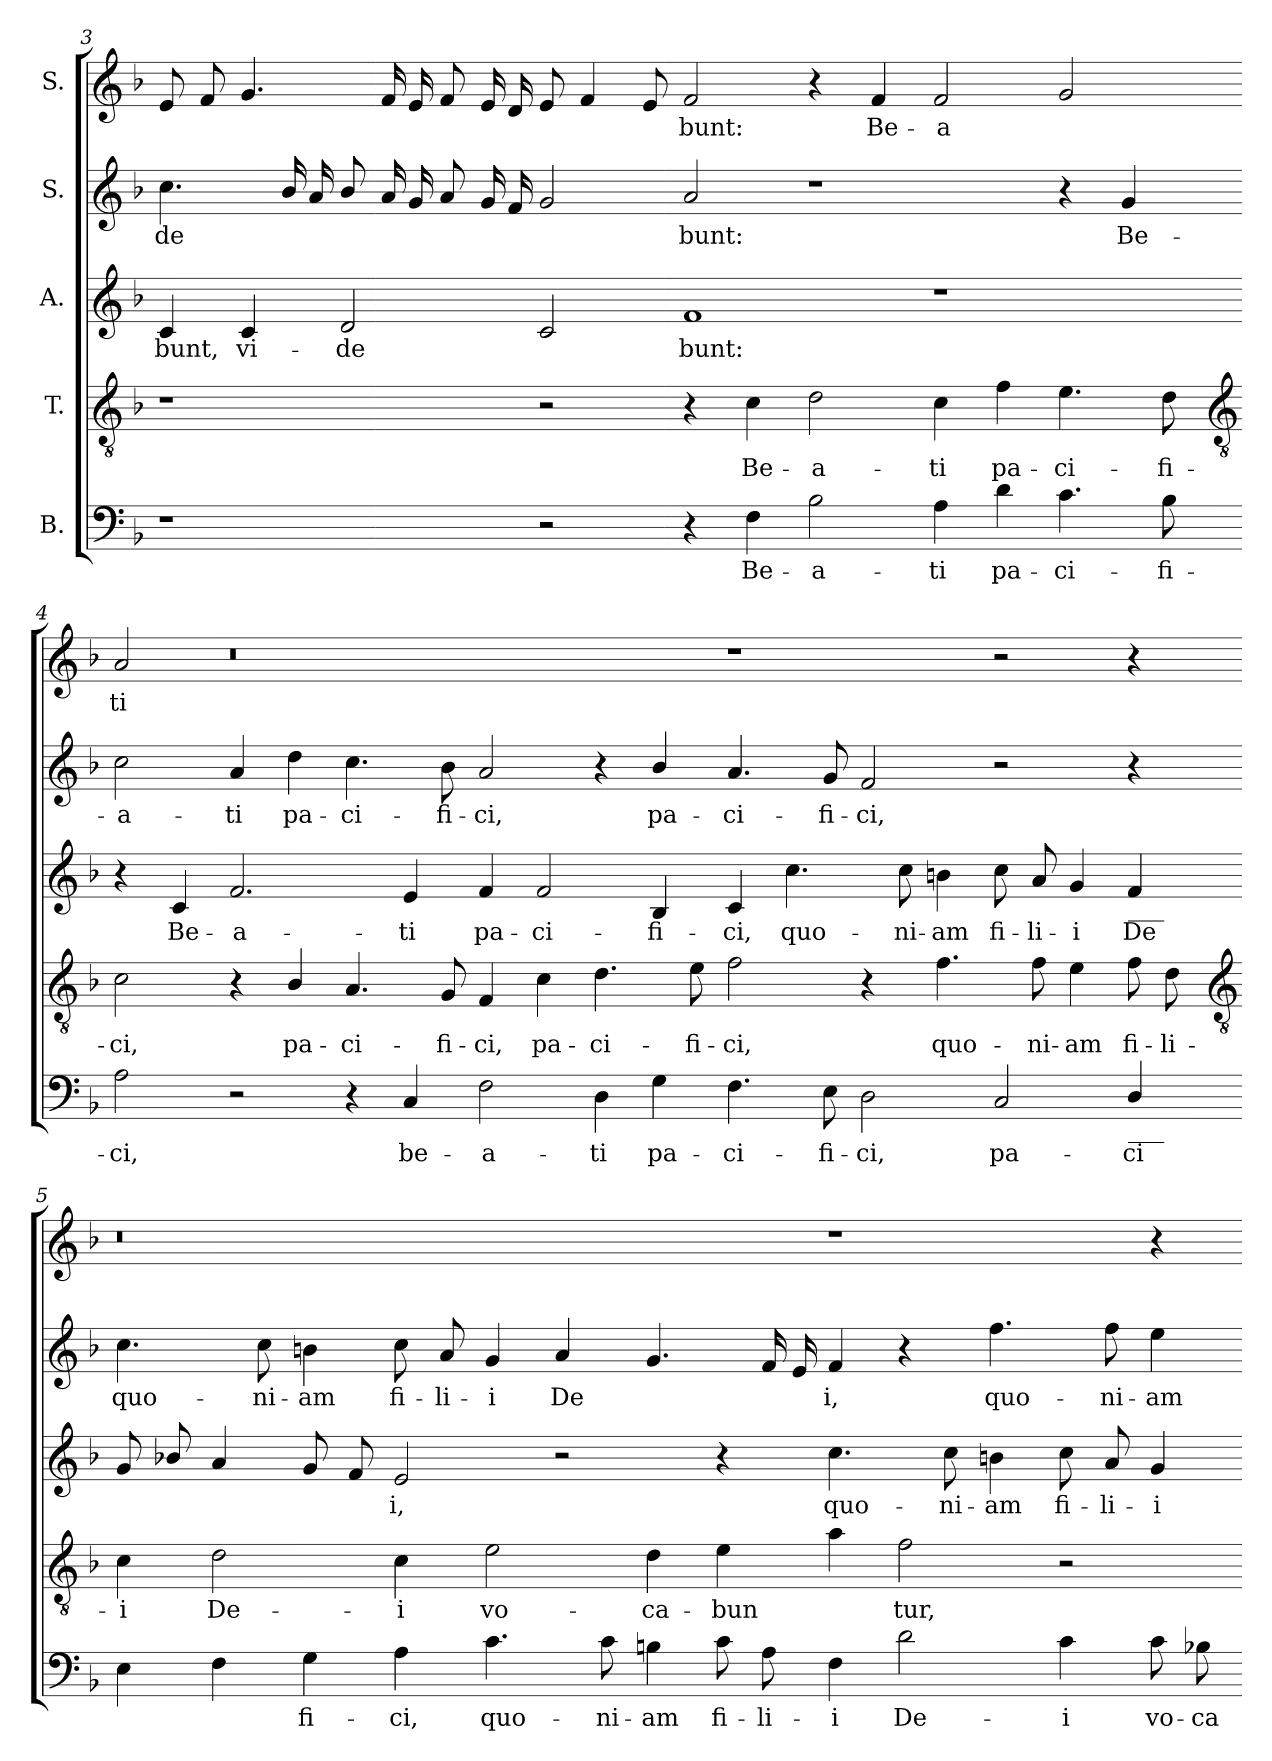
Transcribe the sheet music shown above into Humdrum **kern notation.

**kern	**text	**kern	**text	**kern	**text	**kern	**text	**kern	**text
*part5	*part5	*part4	*part4	*part3	*part3	*part2	*part2	*part1	*part1
*staff5	*staff5	*staff4	*staff4	*staff3	*staff3	*staff2	*staff2	*staff1	*staff1
*I"B.	*	*I"T.	*	*I"A.	*	*I"S.	*	*I"S.	*
!!LO:LB:g=z
*clefF4	*	*clefGv2	*	*clefG2	*	*clefG2	*	*clefG2	*
*k[b-]	*	*k[b-]	*	*k[b-]	*	*k[b-]	*	*k[b-]	*
*F:	*	*F:	*	*F:	*	*F:	*	*F:	*
=3	=3	=3	=3	=3	=3	=3	=3	=3	=3
!	!	!	!	!	!LO:LY:b	!	!LO:LY:b	!	!
1r	.	1r	.	4c	bunt,	4.cc	-de	8e	.
.	.	.	.	.	.	.	.	8f	.
!	!	!	!	!	!LO:LY:b	!	!	!	!
.	.	.	.	4c	vi-	.	.	4.g	.
.	.	.	.	.	.	16b-/	.	.	.
.	.	.	.	.	.	16a/	.	.	.
!	!	!	!	!	!LO:LY:b	!	!	!	!
.	.	.	.	2d	-de	8b-/	.	.	.
.	.	.	.	.	.	16a	.	16f	.
.	.	.	.	.	.	16g	.	16e	.
.	.	.	.	.	.	8a	.	8f	.
.	.	.	.	.	.	16g	.	16e	.
.	.	.	.	.	.	16f	.	16d	.
2r	.	2r	.	2c	.	2g	.	8e	.
.	.	.	.	.	.	.	.	4f	.
.	.	.	.	.	.	.	.	8e	.
!	!	!	!	!	!LO:LY:b	!	!LO:LY:b	!	!LO:LY:b
4r	.	4r	.	1f	bunt:	2a	bunt:	2f	bunt:
!	!LO:LY:b	!	!LO:LY:b	!	!	!	!	!	!
4F	Be-	4c	Be-	.	.	.	.	.	.
!	!LO:LY:b	!	!LO:LY:b	!	!	!	!	!	!
2B-	-a-	2d	-a-	.	.	1r	.	4r	.
!	!	!	!	!	!	!	!	!	!LO:LY:b
.	.	.	.	.	.	.	.	4f	Be-
!	!LO:LY:b	!	!LO:LY:b	!	!	!	!	!	!LO:LY:b
4A	-ti	4c	-ti	1r	.	.	.	2f	-a
!	!LO:LY:b	!	!LO:LY:b	!	!	!	!	!	!
4d	pa-	4f	pa-	.	.	.	.	.	.
!	!LO:LY:b	!	!LO:LY:b	!	!	!	!	!	!
4.c	-ci-	4.e	-ci-	.	.	4r	.	2g	.
!	!	!	!	!	!	!	!LO:LY:b	!	!
.	.	.	.	.	.	4g	Be-	.	.
!	!LO:LY:b	!	!LO:LY:b	!	!	!	!	!	!
8B-	-fi-	8d	-fi-	.	.	.	.	.	.
!!LO:LB:g=z
=4-	=4-	=4-	=4-	=4-	=4-	=4-	=4-	=4-	=4-
*	*	*clefGv2	*	*	*	*	*	*	*
!	!LO:LY:b	!	!LO:LY:b	!	!	!	!LO:LY:b	!	!LO:LY:b
2A	-ci,	2c	-ci,	4r	.	2cc	-a-	2a	ti
!	!	!	!	!	!LO:LY:b	!	!	!	!
.	.	.	.	4c	Be-	.	.	.	.
!	!	!	!	!	!LO:LY:b	!	!LO:LY:b	!	!
2r	.	4r	.	2.f	-a-	4a	-ti	0r	.
!	!	!	!LO:LY:b	!	!	!	!LO:LY:b	!	!
.	.	4B-/	pa-	.	.	4dd	pa-	.	.
!	!	!	!LO:LY:b	!	!	!	!LO:LY:b	!	!
4r	.	4.A	-ci-	.	.	4.cc	-ci-	.	.
!	!LO:LY:b	!	!	!	!LO:LY:b	!	!	!	!
4C	be-	.	.	4e	-ti	.	.	.	.
!	!	!	!LO:LY:b	!	!	!	!LO:LY:b	!	!
.	.	8G	-fi-	.	.	8b-	-fi-	.	.
!	!LO:LY:b	!	!LO:LY:b	!	!LO:LY:b	!	!LO:LY:b	!	!
2F	-a-	4F	-ci,	4f	pa-	2a	-ci,	.	.
!	!	!	!LO:LY:b	!	!LO:LY:b	!	!	!	!
.	.	4c	pa-	2f	-ci-	.	.	.	.
!	!LO:LY:b	!	!LO:LY:b	!	!	!	!	!	!
4D	-ti	4.d	-ci-	.	.	4r	.	.	.
!	!LO:LY:b	!	!	!	!LO:LY:b	!	!LO:LY:b	!	!
4G	pa-	.	.	4B-	-fi-	4b-/	pa-	.	.
!	!	!	!LO:LY:b	!	!	!	!	!	!
.	.	8e	-fi-	.	.	.	.	.	.
!	!LO:LY:b	!	!LO:LY:b	!	!LO:LY:b	!	!LO:LY:b	!	!
4.F	-ci-	2f	-ci,	4c	-ci,	4.a	-ci-	1r	.
!	!	!	!	!	!LO:LY:b	!	!	!	!
.	.	.	.	4.cc	quo-	.	.	.	.
!	!LO:LY:b	!	!	!	!	!	!LO:LY:b	!	!
8E	-fi-	.	.	.	.	8g	-fi-	.	.
!	!LO:LY:b	!	!	!	!	!	!LO:LY:b	!	!
2D	-ci,	4r	.	.	.	2f	-ci,	.	.
!	!	!	!	!	!LO:LY:b	!	!	!	!
.	.	.	.	8cc	-ni-	.	.	.	.
!	!	!	!LO:LY:b	!	!LO:LY:b	!	!	!	!
.	.	4.f	quo-	4bn	-am	.	.	.	.
!	!LO:LY:b	!	!	!	!LO:LY:b	!	!	!	!
2C	pa-	.	.	8cc	fi-	2r	.	2r	.
!	!	!	!LO:LY:b	!	!LO:LY:b	!	!	!	!
.	.	8f	-ni-	8a	-li-	.	.	.	.
!	!	!	!LO:LY:b	!	!LO:LY:b	!	!	!	!
.	.	4e	-am	4g	-i	.	.	.	.
!	!	!	!	!LO:TX:b:t=___	!	!	!	!	!
!LO:TX:b:t=___	!	!	!	!	!	!	!	!	!
!	!LO:LY:b	!	!LO:LY:b	!	!LO:LY:b	!	!	!	!
4D/	-ci	8f	fi-	4f	De	4r	.	4r	.
!	!	!	!LO:LY:b	!	!	!	!	!	!
.	.	8d	-li-	.	.	.	.	.	.
!!LO:LB:g=z
=5-	=5-	=5-	=5-	=5-	=5-	=5-	=5-	=5-	=5-
*	*	*clefGv2	*	*	*	*	*	*	*
!	!	!	!LO:LY:b	!	!	!	!LO:LY:b	!	!
4E	.	4c	-i	8g	.	4.cc	quo-	0r	.
.	.	.	.	8b-/	.	.	.	.	.
!	!	!	!LO:LY:b	!	!	!	!	!	!
4F	.	2d	De-	4a	.	.	.	.	.
!	!	!	!	!	!	!	!LO:LY:b	!	!
.	.	.	.	.	.	8cc	-ni-	.	.
!	!LO:LY:b	!	!	!	!	!	!LO:LY:b	!	!
4G	fi-	.	.	8g	.	4bn	-am	.	.
.	.	.	.	8f	.	.	.	.	.
!	!LO:LY:b	!	!LO:LY:b	!	!LO:LY:b	!	!LO:LY:b	!	!
4A	-ci,	4c	-i	2e	i,	8cc	fi-	.	.
!	!	!	!	!	!	!	!LO:LY:b	!	!
.	.	.	.	.	.	8a	-li-	.	.
!	!LO:LY:b	!	!LO:LY:b	!	!	!	!LO:LY:b	!	!
4.c	quo-	2e	vo-	.	.	4g	-i	.	.
!	!	!	!	!	!	!	!LO:LY:b	!	!
.	.	.	.	2r	.	4a	De	.	.
!	!LO:LY:b	!	!	!	!	!	!	!	!
8c	-ni-	.	.	.	.	.	.	.	.
!	!LO:LY:b	!	!LO:LY:b	!	!	!	!	!	!
4Bn	-am	4d	-ca-	.	.	4.g	.	.	.
!	!LO:LY:b	!	!LO:LY:b	!	!	!	!	!	!
8c	fi-	4e	-bun	4r	.	.	.	.	.
!	!LO:LY:b	!	!	!	!	!	!	!	!
8A	-li-	.	.	.	.	16f	.	.	.
.	.	.	.	.	.	16e	.	.	.
!	!LO:LY:b	!	!	!	!LO:LY:b	!	!LO:LY:b	!	!
4F	-i	4a	.	4.cc	quo-	4f	i,	1r	.
!	!LO:LY:b	!	!LO:LY:b	!	!	!	!	!	!
2d	De-	2f	tur,	.	.	4r	.	.	.
!	!	!	!	!	!LO:LY:b	!	!	!	!
.	.	.	.	8cc	-ni-	.	.	.	.
!	!	!	!	!	!LO:LY:b	!	!LO:LY:b	!	!
.	.	.	.	4bn	-am	4.ff	quo-	.	.
!	!LO:LY:b	!	!	!	!LO:LY:b	!	!	!	!
4c	-i	2r	.	8cc	fi-	.	.	.	.
!	!	!	!	!	!LO:LY:b	!	!LO:LY:b	!	!
.	.	.	.	8a	-li-	8ff	-ni-	.	.
!	!LO:LY:b	!	!	!	!LO:LY:b	!	!LO:LY:b	!	!
8c	vo-	.	.	4g	-i	4ee	-am	4r	.
!	!LO:LY:b	!	!	!	!	!	!	!	!
8B-X	-ca-	.	.	.	.	.	.	.	.
=-	=-	=-	=-	=-	=-	=-	=-	=-	=-
*-	*-	*-	*-	*-	*-	*-	*-	*-	*-
